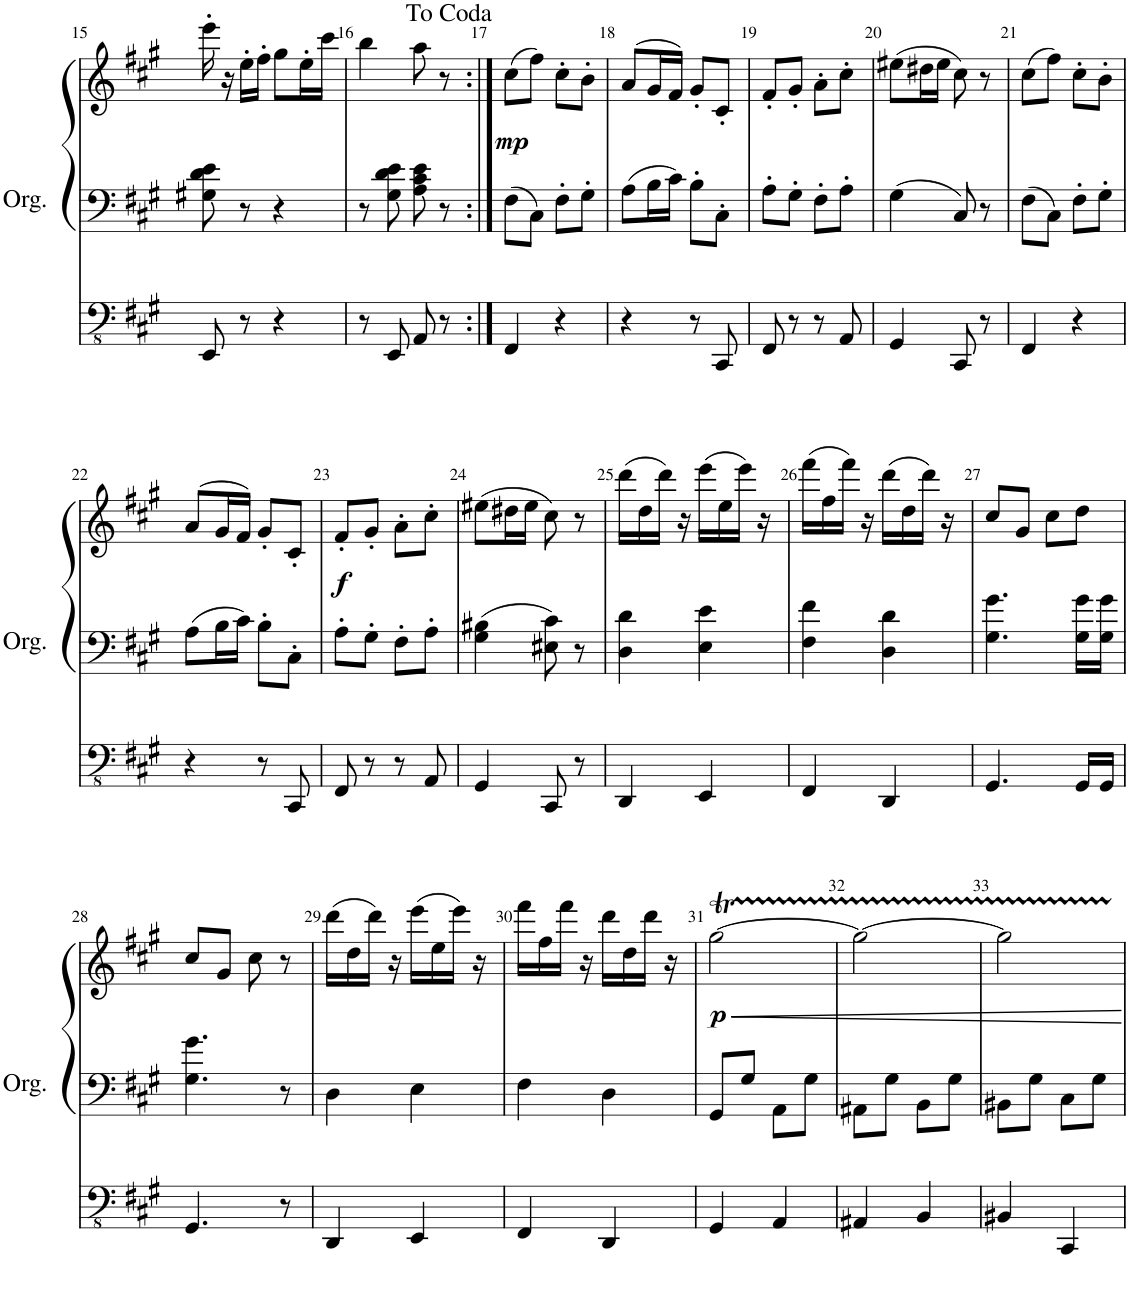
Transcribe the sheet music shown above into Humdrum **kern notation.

**kern	**kern	**kern	**dynam
*part1	*part1	*part1	*part1
*staff3	*staff2	*staff1	*staff1/2/3
*I"Orgue à tuyaux	*	*	*
*I'Org.	*	*	*
!!LO:PB:g=z
*clefFv4	*clefF4	*clefG2	*
*k[f#c#g#]	*k[f#c#g#]	*k[f#c#g#]	*
*M2/4	*M2/4	*M2/4	*
=15	=15	=15	=15
8EEE/	8G#X\ 8d\ 8e\	16eee'\	.
.	.	16r	.
8r	8r	16ee'\LL	.
.	.	16ff#'\JJ	.
4r	4r	8gg#\L	.
.	.	16ee'\L	.
.	.	16ccc#\JJ	.
=16	=16	=16	=16
8r	8r	4bb\	.
8EEE/	8G#\ 8d\ 8e\	.	.
8AAA/	8A\ 8c#\ 8e\	8aa\	.
8r	8r	8r	.
=17:|!	=17:|!	=17:|!	=17:|!
!	!	!	!LO:DY:b
4FFF#/	8F#\L	(8cc#\L	mp
.	8C#\J	8ff#\J)	.
4r	8F#'\L	8cc#'\L	.
.	8G#'\J	8b'\J	.
=18	=18	=18	=18
4r	8A\L	(>8a/L	.
.	16B\L	16g#/L	.
.	16c#\JJ	16f#/JJ)	.
8r	8B'\L	8g#'/L	.
8CCC#/	8C#'\J	8c#'/J	.
=19	=19	=19	=19
8FFF#/	8A'\L	8f#'/L	.
8r	8G#'\J	8g#'/J	.
8r	8F#'\L	8a'\L	.
8AAA/	8A'\J	8cc#'\J	.
=20	=20	=20	=20
4GGG#/	4G#\	(8ee#X\L	.
.	.	16dd#X\L	.
.	.	16ee#\JJ	.
8CCC#/	8C#/	8cc#\)	.
8r	8r	8r	.
=21	=21	=21	=21
4FFF#/	8F#\L	(8cc#\L	.
.	8C#\J	8ff#\J)	.
4r	8F#'\L	8cc#'\L	.
.	8G#'\J	8b'\J	.
!!LO:LB:g=z
=22	=22	=22	=22
4r	8A\L	(>8a/L	.
.	16B\L	16g#/L	.
.	16c#\JJ	16f#/JJ)	.
8r	8B'\L	8g#'/L	.
8CCC#/	8C#'\J	8c#'/J	.
=23	=23	=23	=23
!	!	!	!LO:DY:b
8FFF#/	8A'\L	8f#'/L	f
8r	8G#'\J	8g#'/J	.
8r	8F#'\L	8a'\L	.
8AAA/	8A'\J	8cc#'\J	.
=24	=24	=24	=24
4GGG#/	4G#\ 4B#X\	(8ee#X\L	.
.	.	16dd#X\L	.
.	.	16ee#\JJ	.
8CCC#/	8E#X\ 8c#\	8cc#\)	.
8r	8r	8r	.
=25	=25	=25	=25
4DDD/	4D\ 4d\	(16ddd\LL	.
.	.	16dd\	.
.	.	16ddd\JJ)	.
.	.	16r	.
4EEE/	4E\ 4e\	(16eee\LL	.
.	.	16ee\	.
.	.	16eee\JJ)	.
.	.	16r	.
=26	=26	=26	=26
4FFF#/	4F#\ 4f#\	(16fff#\LL	.
.	.	16ff#\	.
.	.	16fff#\JJ)	.
.	.	16r	.
4DDD/	4D\ 4d\	(16ddd\LL	.
.	.	16dd\	.
.	.	16ddd\JJ)	.
.	.	16r	.
=27	=27	=27	=27
4.GGG#/	4.G#\ 4.g#\	8cc#/L	.
.	.	8g#/J	.
.	.	8cc#\L	.
16GGG#/LL	16G#\ 16g#\LL	8dd\J	.
16GGG#/JJ	16G#\ 16g#\JJ	.	.
!!LO:LB:g=z
=28	=28	=28	=28
4.GGG#/	4.G#\ 4.g#\	8cc#/L	.
.	.	8g#/J	.
.	.	8cc#\	.
8r	8r	8r	.
=29	=29	=29	=29
4DDD/	4D\	(16ddd\LL	.
.	.	16dd\	.
.	.	16ddd\JJ)	.
.	.	16r	.
4EEE/	4E\	(16eee\LL	.
.	.	16ee\	.
.	.	16eee\JJ)	.
.	.	16r	.
=30	=30	=30	=30
4FFF#/	4F#\	16fff#\LL	.
.	.	16ff#\	.
.	.	16fff#\JJ	.
.	.	16r	.
4DDD/	4D\	16ddd\LL	.
.	.	16dd\	.
.	.	16ddd\JJ	.
.	.	16r	.
=31	=31	=31	=31
!	!	!	!LO:DY:b
4GGG#/	8GG#/L	[2gg#t\	p
.	8G#/J	.	.
4AAA/	8AA\L	.	.
.	8G#\J	.	.
=32	=32	=32	=32
4AAA#X/	8AA#X\L	2gg#\_	.
.	8G#\J	.	.
4BBB/	8BB\L	.	.
.	8G#\J	.	.
=33	=33	=33	=33
4BBB#X/	8BB#X\L	2gg#TTT\]	.
.	8G#\J	.	.
4CCC#/	8C#\L	.	.
.	8G#\J	.	.
=	=	=	=
*-	*-	*-	*-
